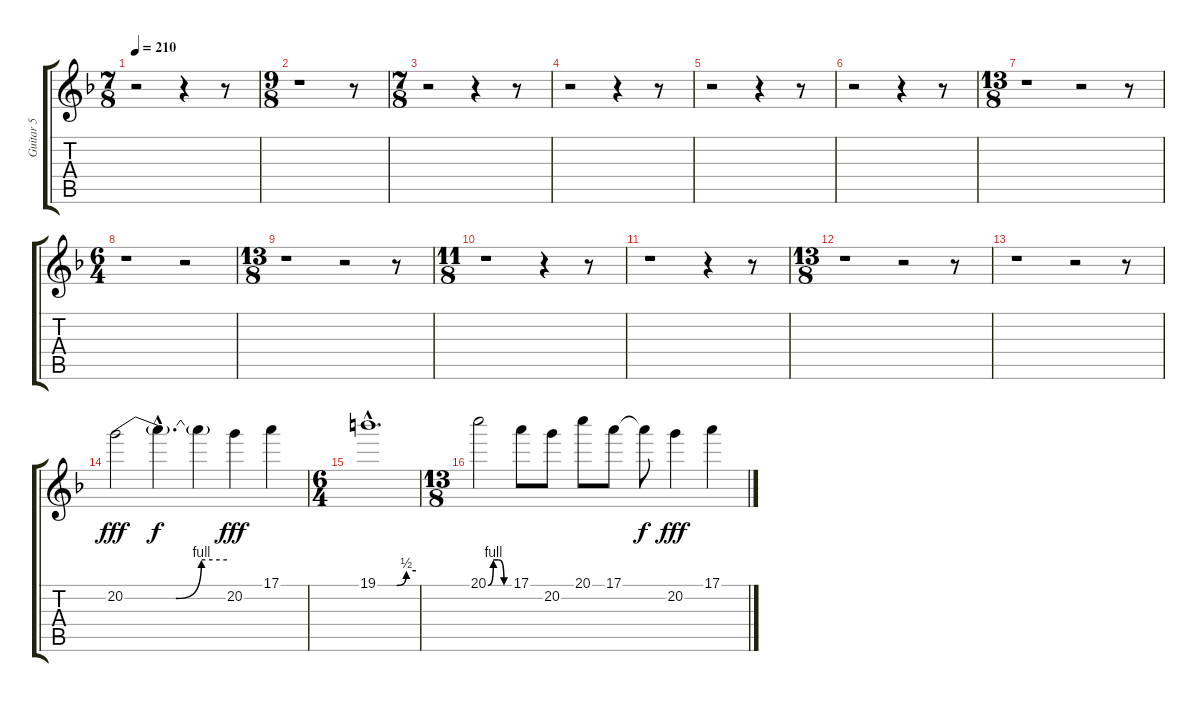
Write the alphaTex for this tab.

\track ("Guitar 5" "Guitar 5") {instrument distortionguitar}
\staff {score tabs}
\tuning (E4 B3 G3 D3 A2 E2) {hide}
\ts (7 8)
\tempo 210
\clef g2
\ks f
r.2{dy fff instrument distortionguitar} r.4 r.8 |
\ts (9 8)
r.1 r.8 |
\ts (7 8)
r.2 r.4 r.8 |
r.2 r.4 r.8 |
r.2 r.4 r.8 |
r.2 r.4 r.8 |
\ts (13 8)
r.1 r.2 r.8 |
\ts (6 4)
r.1 r.2 |
\ts (13 8)
r.1 r.2 r.8 |
\ts (11 8)
r.1 r.4 r.8 |
r.1 r.4 r.8 |
\ts (13 8)
r.1 r.2 r.8 |
r.1 r.2 r.8 |
20.2{be (custom 0 0 30 0 45 4 60 4)}.2 20.2{hac t}.4{d dy f} 20.2{t}.4 20.2.4{dy fff} 17.1.4 |
\ts (6 4)
19.1{be (custom 0 0 30 0 45 2 60 2) hac}.1{d} |
\ts (13 8)
20.1{be (custom 0 0 15 4 30 4 45 0 60 0)}.2 17.1.8 20.2.8 20.1.8 17.1.8 17.1{t}.8{dy f} 20.2.4{dy fff} 17.1.4
